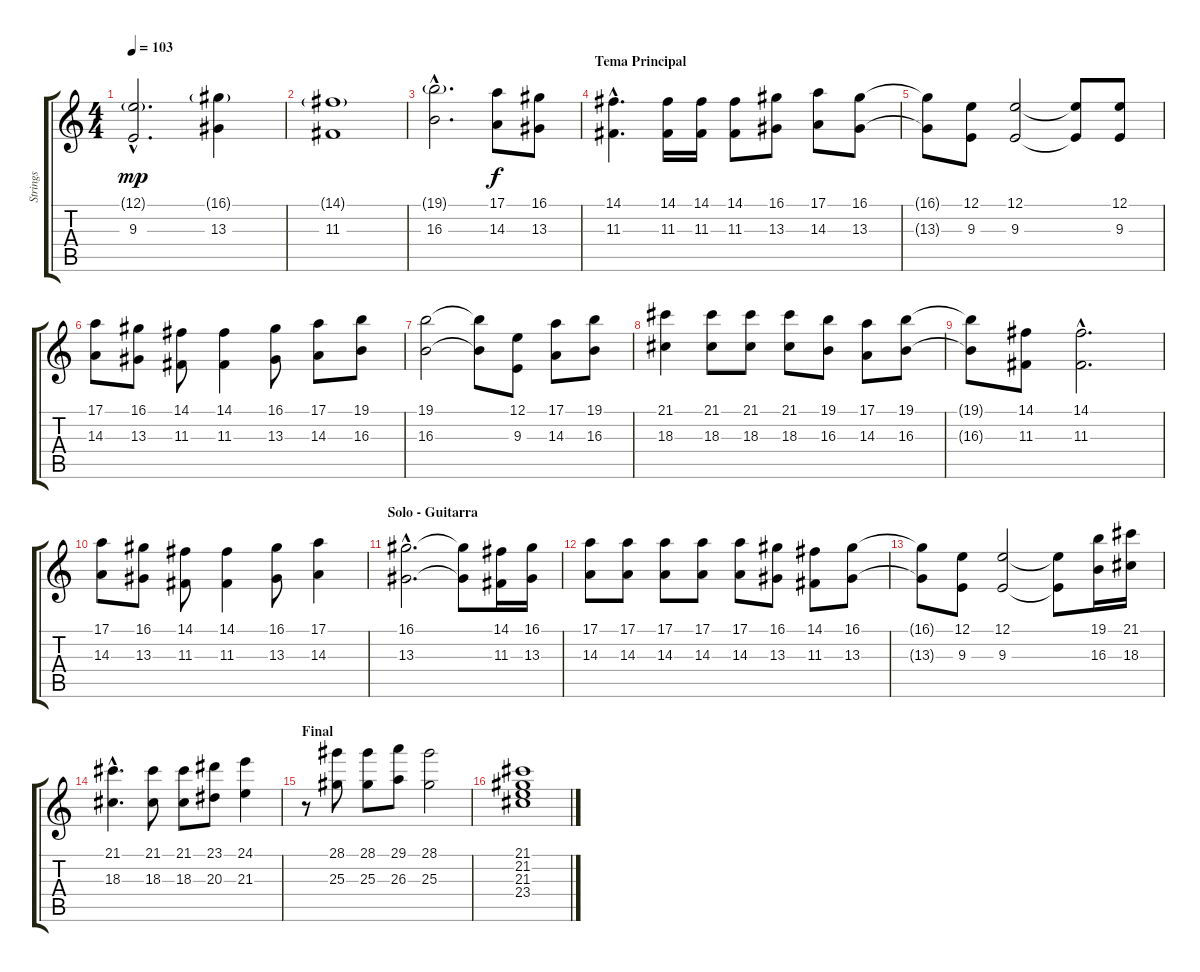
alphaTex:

\track ("Strings" "Strings") {instrument stringensemble1}
\staff {score tabs}
\tuning (E4 B3 G3 D3 A2 E2) {hide}
\ts (4 4)
\tempo 103
\clef g2
\ks c
(12.1{g hac} 9.3{hac}).2{d dy mp} (16.1{g} 13.3).4 |
(14.1{g} 11.3).1 |
(19.1{g hac} 16.3{hac}).2{d} (17.1 14.3).8{dy f} (16.1 13.3).8 |
\section ("" "Tema Principal")
(14.1{hac} 11.3{hac}).4{d} (14.1 11.3).16 (14.1 11.3).16 (14.1 11.3).8 (16.1 13.3).8 (17.1 14.3).8 (16.1 13.3).8 |
(16.1{t} 13.3{t}).8 (12.1 9.3).8 (12.1 9.3).2 (12.1{t} 9.3{t}).8 (12.1 9.3).8 |
(17.1 14.3).8 (16.1 13.3).8 (14.1 11.3).8 (14.1 11.3).4 (16.1 13.3).8 (17.1 14.3).8 (19.1 16.3).8 |
(19.1 16.3).2 (19.1{t} 16.3{t}).8 (12.1 9.3).8 (17.1 14.3).8 (19.1 16.3).8 |
(21.1 18.3).4 (21.1 18.3).8 (21.1 18.3).8 (21.1 18.3).8 (19.1 16.3).8 (17.1 14.3).8 (19.1 16.3).8 |
(19.1{t} 16.3{t}).8 (14.1 11.3).8 (14.1{hac} 11.3{hac}).2{d} |
(17.1 14.3).8 (16.1 13.3).8 (14.1 11.3).8 (14.1 11.3).4 (16.1 13.3).8 (17.1 14.3).4 |
\section ("" "Solo - Guitarra")
(16.1{hac} 13.3{hac}).2{d} (16.1{t} 13.3{t}).8 (14.1 11.3).16 (16.1 13.3).16 |
(17.1 14.3).8 (17.1 14.3).8 (17.1 14.3).8 (17.1 14.3).8 (17.1 14.3).8 (16.1 13.3).8 (14.1 11.3).8 (16.1 13.3).8 |
(16.1{t} 13.3{t}).8 (12.1 9.3).8 (12.1 9.3).2 (12.1{t} 9.3{t}).8 (19.1 16.3).16 (21.1 18.3).16 |
(21.1{hac} 18.3{hac}).4{d} (21.1 18.3).8 (21.1 18.3).8 (23.1 20.3).8 (24.1 21.3).4 |
\section ("" "Final")
r.8 (28.1 25.3).8 (28.1 25.3).8 (29.1 26.3).8 (28.1 25.3).2 |
(21.1 21.2 21.3 23.4).1
